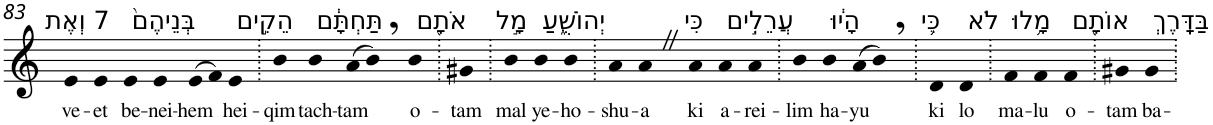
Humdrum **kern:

**kern	**text
*part1	*part1
*staff1	*staff1
*I"Piano	*
*I'Pno	*
!!LO:PB:g=z
*clefG2	*
*k[]	*
=83	=83
!LO:TX:a:t=7 וְאֶת	!
!	!LO:LY:b
4e	ve-
!	!LO:LY:b
4e	-et
!LO:TX:a:t=בְּנֵיהֶם֙	!
!	!LO:LY:b
4e	be-
!	!LO:LY:b
4e	-nei-
!	!LO:LY:b
(>8e	-hem
8f)	.
!LO:TX:a:t=הֵקִ֣ים	!
!	!LO:LY:b
4e	hei-
=84.	=84.
!	!LO:LY:b
4b	-qim
!LO:TX:a:t=תַּחְתָּ֔ם	!
!	!LO:LY:b
4b	tach-
!	!LO:LY:b
(>8a	-tam
8b,)	.
!LO:TX:a:t=אֹתָ֖ם	!
!	!LO:LY:b
4b	o-
=85.	=85.
!	!LO:LY:b
4g#X	-tam
=86.	=86.
!LO:TX:a:t=מָ֣ל	!
!	!LO:LY:b
4b	mal
!LO:TX:a:t=יְהוֹשֻׁ֑עַ	!
!	!LO:LY:b
4b	ye-
!	!LO:LY:b
4b	-ho-
=87.	=87.
!	!LO:LY:b
4a	-shu-
!	!LO:LY:b
4aZ	-a
!LO:TX:a:t=כִּי	!
!	!LO:LY:b
4a	ki
!LO:TX:a:t=עֲרֵלִ֣ים	!
!	!LO:LY:b
4a	a-
!	!LO:LY:b
4a	-rei-
=88.	=88.
!	!LO:LY:b
4b	-lim
!LO:TX:a:t=הָי֔וּ	!
!	!LO:LY:b
4b	ha-
!	!LO:LY:b
(>8a	-yu
8b,)	.
=89.	=89.
!LO:TX:a:t=כִּ֛י	!
!	!LO:LY:b
4d	ki
!LO:TX:a:t=לֹא	!
!	!LO:LY:b
4d	lo
=90.	=90.
!LO:TX:a:t=מָ֥לוּ	!
!	!LO:LY:b
4f	ma-
!	!LO:LY:b
4f	-lu
!LO:TX:a:t=אוֹתָ֖ם	!
!	!LO:LY:b
4f	o-
=91.	=91.
!	!LO:LY:b
4g#X	-tam
!LO:TX:a:t=בַּדָּֽרֶךְ	!
!	!LO:LY:b
4g#	ba-
=.	=.
*-	*-
